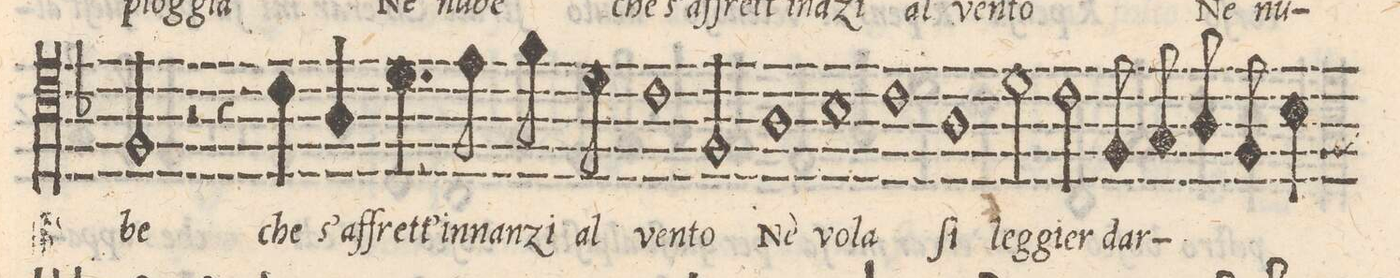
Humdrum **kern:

**kern	**text
*I"BASSO	*
*clefC4	*
*k[b-]	*
*met(C)	*
*M2/1	*
2F/	-be
=18-	=18-
2r	.
4r	.
4c\	che
4A/	s af-
4.d\	-fret'-
8e\	-in-
8f\	-nan-
8d\	-zi_al
=19-	=19-
1c	ven-
2F/	-to
1A\	Nè
=20-	=20-
1B-	vo-
1c\	-la
=21-	=21-
1A	ſi
2d\	leg-
=22-	=22-
2c\	-gier
8F/	dar-
8G/	.
8A/	.
8F/	.
4B-\	.
*-	*-
